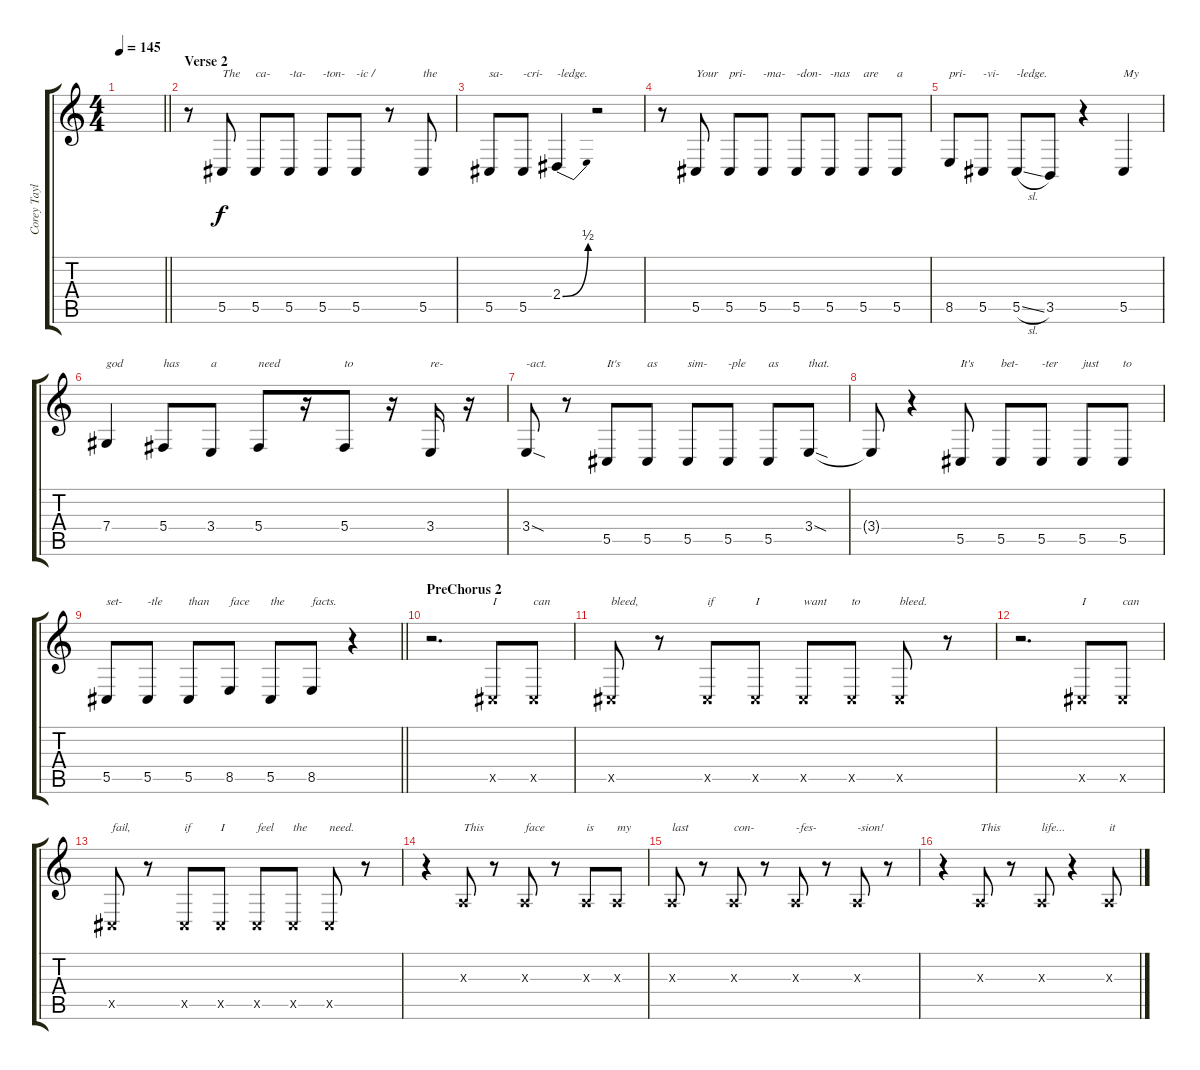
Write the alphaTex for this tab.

\track ("Corey Taylor" "Corey Tayl") {instrument lead2sawtooth}
\staff {score tabs}
\tuning (Eb4 Bb3 Gb3 Db3 Ab2 Db2) {hide}
\ts (4 4)
\tempo 145
\clef g2
\barLineRight lightlight
\ks c
|
\section ("" "Verse 2")
r.8 5.5.8{txt "The"} 5.5.8{txt "ca-"} 5.5.8{txt "-ta-"} 5.5.8{txt "-ton-"} 5.5.8{txt "-ic /"} r.8 5.5.8{txt "the"} |
5.5.8{txt "sa-"} 5.5.8{txt "-cri-"} 2.4{be (bend 0 0 60 2)}.4{txt "-ledge."} r.2 |
r.8 5.5.8{txt "Your"} 5.5.8{txt "pri-"} 5.5.8{txt "-ma-"} 5.5.8{txt "-don-"} 5.5.8{txt "-nas"} 5.5.8{txt "are"} 5.5.8{txt "a"} |
8.5.8{txt "pri-"} 5.5.8{txt "-vi-"} 5.5{sl}.8{txt "-ledge."} 3.5.8 r.4 5.5.4{txt "My"} |
7.4.4{txt "god"} 5.4.8{txt "has"} 3.4.8{txt "a"} 5.4.8{txt "need"} r.16 5.4.8{txt "to"} r.16 3.4.16{txt "re-"} r.16 |
3.4{sod}.8{txt "-act."} r.8 5.5.8{txt "It's"} 5.5.8{txt "as"} 5.5.8{txt "sim-"} 5.5.8{txt "-ple"} 5.5.8{txt "as"} 3.4{sod}.8{txt "that."} |
3.4{t}.8 r.4 5.5.8{txt "It's"} 5.5.8{txt "bet-"} 5.5.8{txt "-ter"} 5.5.8{txt "just"} 5.5.8{txt "to"} |
\barLineRight lightlight
5.5.8{txt "set-"} 5.5.8{txt "-tle"} 5.5.8{txt "than"} 8.5.8{txt "face"} 5.5.8{txt "the"} 8.5.8{txt "facts."} r.4 |
\section ("" "PreChorus 2")
r.2{d} 5.5{x}.8{txt "I"} 5.5{x}.8{txt "can"} |
5.5{x}.8{txt "bleed,"} r.8 5.5{x}.8{txt "if"} 5.5{x}.8{txt "I"} 5.5{x}.8{txt "want"} 5.5{x}.8{txt "to"} 5.5{x}.8{txt "bleed."} r.8 |
r.2{d} 5.5{x}.8{txt "I"} 5.5{x}.8{txt "can"} |
5.5{x}.8{txt "fail,"} r.8 5.5{x}.8{txt "if"} 5.5{x}.8{txt "I"} 5.5{x}.8{txt "feel"} 5.5{x}.8{txt "the"} 5.5{x}.8{txt "need."} r.8 |
r.4 3.3{x}.8{txt "This"} r.8 3.3{x}.8{txt "face"} r.8 3.3{x}.8{txt "is"} 3.3{x}.8{txt "my"} |
3.3{x}.8{txt "last"} r.8 3.3{x}.8{txt "con-"} r.8 3.3{x}.8{txt "-fes-"} r.8 3.3{x}.8{txt "-sion!"} r.8 |
r.4 3.3{x}.8{txt "This"} r.8 3.3{x}.8{txt "life..."} r.4 3.3{x}.8{txt "it"}
